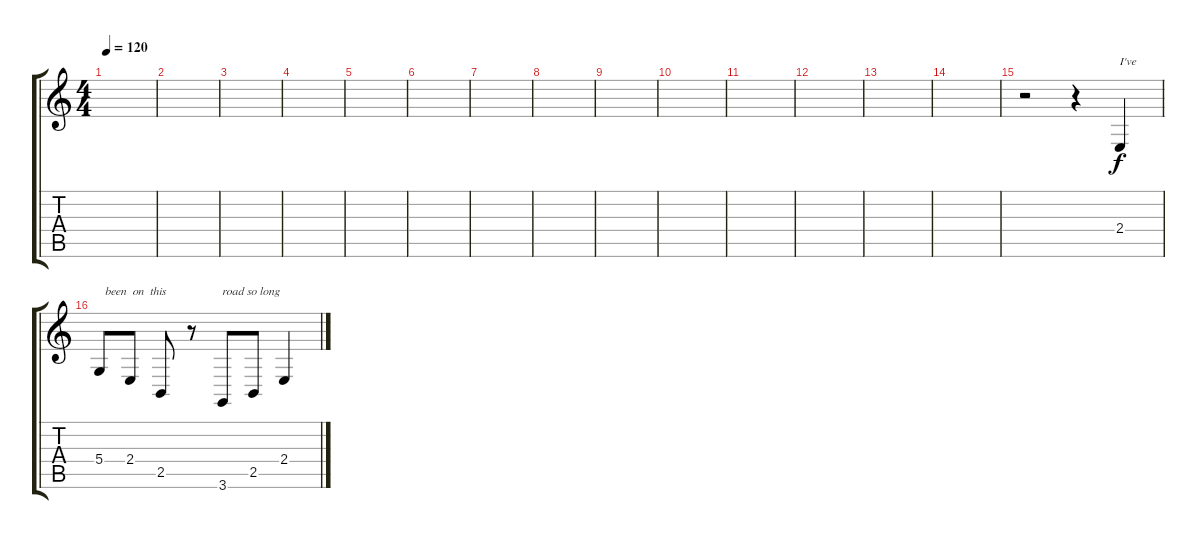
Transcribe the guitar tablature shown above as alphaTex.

\track "" {instrument lead2sawtooth}
\staff {score tabs}
\tuning (E4 B3 G3 D3 A2 E2) {hide}
\ts (4 4)
\tempo 120
\clef g2
\ks c
|
|
|
|
|
|
|
|
|
|
|
|
|
|
r.2 r.4 2.4.4{txt "I've" volume 12} |
5.4.8{txt "  been  on  this"} 2.4.8 2.5.8 r.8 3.6.8{txt "road so long"} 2.5.8 2.4.4
